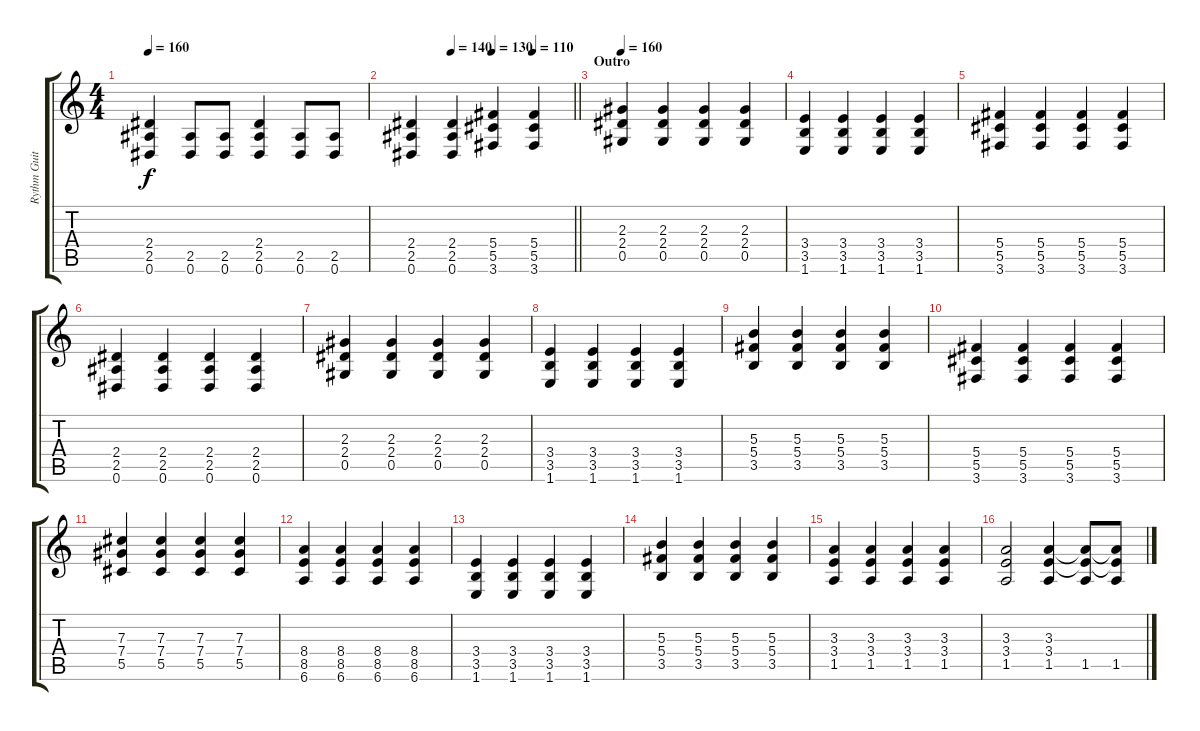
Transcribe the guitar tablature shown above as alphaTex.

\track ("Rythm Guitar" "Rythm Guit") {instrument distortionguitar}
\staff {score tabs}
\tuning (Eb4 Bb3 Gb3 Db3 Ab2 Eb2) {hide}
\ts (4 4)
\tempo 160
\clef g2
\ks c
(2.4 2.5 0.6).4{dy f} (2.5 0.6).8 (2.5 0.6).8 (2.4 2.5 0.6).4 (2.5 0.6).8 (2.5 0.6).8 |
\tempo (140 0.25)
\tempo (130 0.5)
\tempo (110 0.75)
\barLineRight lightlight
(2.4 2.5 0.6).4 (2.4 2.5 0.6).4 (5.4 5.5 3.6).4 (5.4 5.5 3.6).4 |
\section ("" "Outro")
\tempo 160
(2.3 2.4 0.5).4 (2.3 2.4 0.5).4 (2.3 2.4 0.5).4 (2.3 2.4 0.5).4 |
(3.4 3.5 1.6).4 (3.4 3.5 1.6).4 (3.4 3.5 1.6).4 (3.4 3.5 1.6).4 |
(5.4 5.5 3.6).4 (5.4 5.5 3.6).4 (5.4 5.5 3.6).4 (5.4 5.5 3.6).4 |
(2.4 2.5 0.6).4 (2.4 2.5 0.6).4 (2.4 2.5 0.6).4 (2.4 2.5 0.6).4 |
(2.3 2.4 0.5).4 (2.3 2.4 0.5).4 (2.3 2.4 0.5).4 (2.3 2.4 0.5).4 |
(3.4 3.5 1.6).4 (3.4 3.5 1.6).4 (3.4 3.5 1.6).4 (3.4 3.5 1.6).4 |
(5.3 5.4 3.5).4 (5.3 5.4 3.5).4 (5.3 5.4 3.5).4 (5.3 5.4 3.5).4 |
(5.4 5.5 3.6).4 (5.4 5.5 3.6).4 (5.4 5.5 3.6).4 (5.4 5.5 3.6).4 |
(7.3 7.4 5.5).4 (7.3 7.4 5.5).4 (7.3 7.4 5.5).4 (7.3 7.4 5.5).4 |
(8.4 8.5 6.6).4 (8.4 8.5 6.6).4 (8.4 8.5 6.6).4 (8.4 8.5 6.6).4 |
(3.4 3.5 1.6).4 (3.4 3.5 1.6).4 (3.4 3.5 1.6).4 (3.4 3.5 1.6).4 |
(5.3 5.4 3.5).4 (5.3 5.4 3.5).4 (5.3 5.4 3.5).4 (5.3 5.4 3.5).4 |
(3.3 3.4 1.5).4 (3.3 3.4 1.5).4 (3.3 3.4 1.5).4 (3.3 3.4 1.5).4 |
(3.3 3.4 1.5).2 (3.3 3.4 1.5).4 (3.3{t} 3.4{t} 1.5).8 (3.3{t} 3.4{t} 1.5).8
